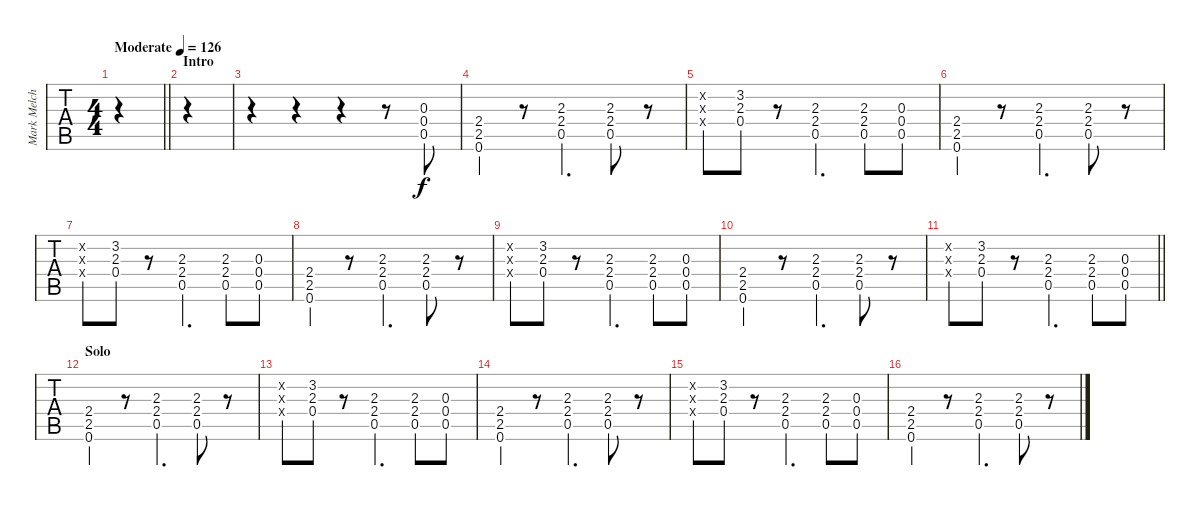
\track ("Mark Melchinore" "Mark Melch") {instrument overdrivenguitar}
\staff {tabs}
\tuning (E4 B3 G3 D3 A2 E2) {hide}
\ts (4 4)
\tempo (126 "Moderate")
\clef g2
\barLineRight lightlight
\ks c
|
\section ("" "Intro")
|
r.4 r.4 r.4 r.8 (0.3 0.4 0.5).8 |
(2.4 2.5 0.6).4 r.8 (2.3 2.4 0.5).4{d} (2.3 2.4 0.5).8 r.8 |
(3.2{x} 2.3{x} 0.4{x}).8 (3.2 2.3 0.4).8 r.8 (2.3 2.4 0.5).4{d} (2.3 2.4 0.5).8 (0.3 0.4 0.5).8 |
(2.4 2.5 0.6).4 r.8 (2.3 2.4 0.5).4{d} (2.3 2.4 0.5).8 r.8 |
(3.2{x} 2.3{x} 0.4{x}).8 (3.2 2.3 0.4).8 r.8 (2.3 2.4 0.5).4{d} (2.3 2.4 0.5).8 (0.3 0.4 0.5).8 |
(2.4 2.5 0.6).4 r.8 (2.3 2.4 0.5).4{d} (2.3 2.4 0.5).8 r.8 |
(3.2{x} 2.3{x} 0.4{x}).8 (3.2 2.3 0.4).8 r.8 (2.3 2.4 0.5).4{d} (2.3 2.4 0.5).8 (0.3 0.4 0.5).8 |
(2.4 2.5 0.6).4 r.8 (2.3 2.4 0.5).4{d} (2.3 2.4 0.5).8 r.8 |
\barLineRight lightlight
(3.2{x} 2.3{x} 0.4{x}).8 (3.2 2.3 0.4).8 r.8 (2.3 2.4 0.5).4{d} (2.3 2.4 0.5).8 (0.3 0.4 0.5).8 |
\section ("" "Solo")
(2.4 2.5 0.6).4 r.8 (2.3 2.4 0.5).4{d} (2.3 2.4 0.5).8 r.8 |
(3.2{x} 2.3{x} 0.4{x}).8 (3.2 2.3 0.4).8 r.8 (2.3 2.4 0.5).4{d} (2.3 2.4 0.5).8 (0.3 0.4 0.5).8 |
(2.4 2.5 0.6).4 r.8 (2.3 2.4 0.5).4{d} (2.3 2.4 0.5).8 r.8 |
(3.2{x} 2.3{x} 0.4{x}).8 (3.2 2.3 0.4).8 r.8 (2.3 2.4 0.5).4{d} (2.3 2.4 0.5).8 (0.3 0.4 0.5).8 |
(2.4 2.5 0.6).4 r.8 (2.3 2.4 0.5).4{d} (2.3 2.4 0.5).8 r.8
